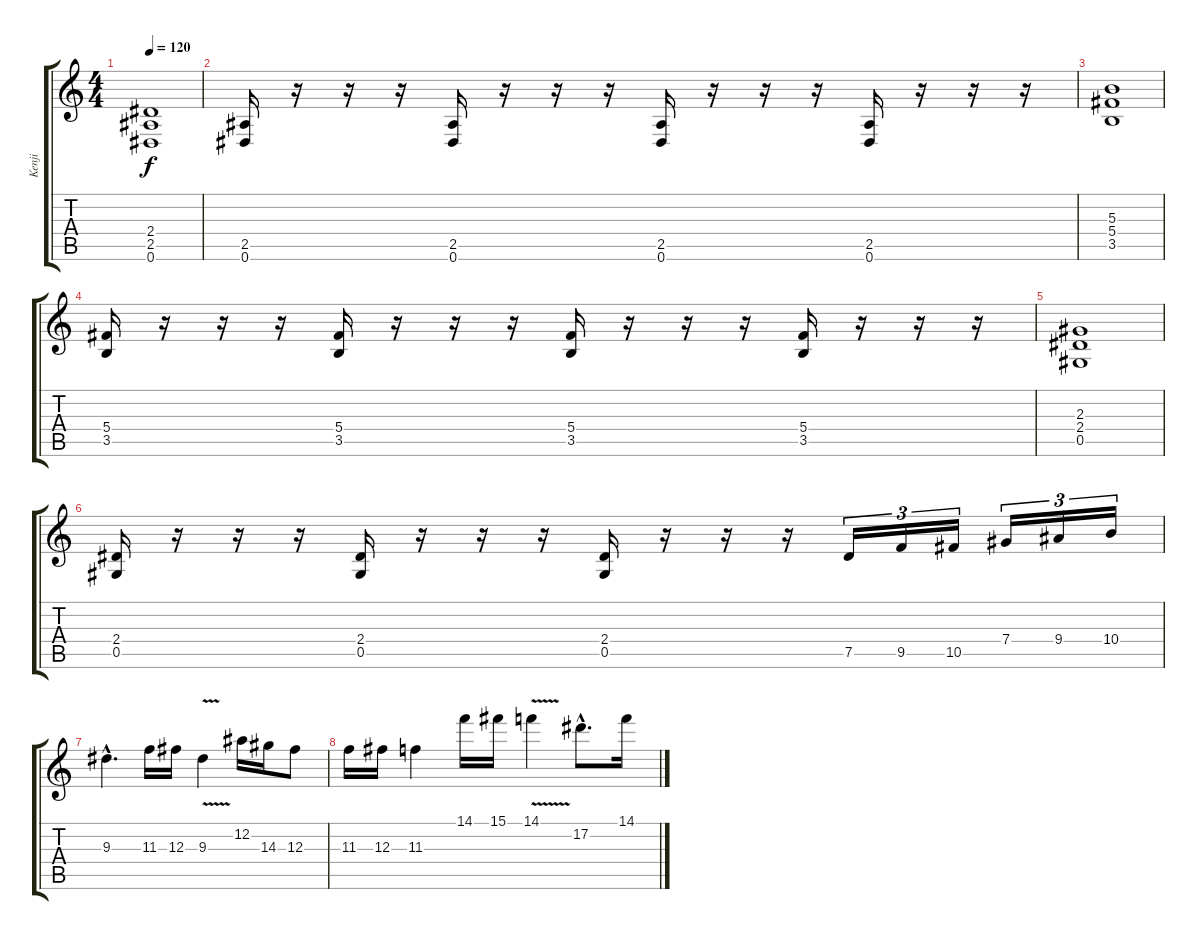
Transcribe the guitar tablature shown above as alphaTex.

\track ("Kenji" "Kenji") {instrument distortionguitar}
\staff {score tabs}
\tuning (Eb4 Bb3 Gb3 Db3 Ab2 Eb2) {hide}
\ts (4 4)
\tempo 120
\clef g2
\ks c
(2.4 2.5 0.6).1{dy f} |
(2.5 0.6).16 r.16 r.16 r.16 (2.5 0.6).16 r.16 r.16 r.16 (2.5 0.6).16 r.16 r.16 r.16 (2.5 0.6).16 r.16 r.16 r.16 |
(5.3 5.4 3.5).1 |
(5.4 3.5).16 r.16 r.16 r.16 (5.4 3.5).16 r.16 r.16 r.16 (5.4 3.5).16 r.16 r.16 r.16 (5.4 3.5).16 r.16 r.16 r.16 |
(2.3 2.4 0.5).1 |
(2.4 0.5).16 r.16 r.16 r.16 (2.4 0.5).16 r.16 r.16 r.16 (2.4 0.5).16 r.16 r.16 r.16 7.5.16{tu (3 2)} 9.5.16{tu (3 2)} 10.5.16{tu (3 2)} 7.4.16{tu (3 2)} 9.4.16{tu (3 2)} 10.4.16{tu (3 2)} |
9.3{hac}.4{d} 11.3.16 12.3.16 9.3{v}.4 12.2.16 14.3.16 12.3.8 |
11.3.16 12.3.16 11.3.4 14.1.16 15.1.16 14.1{v}.4 17.2{hac}.8{d} 14.1.16
